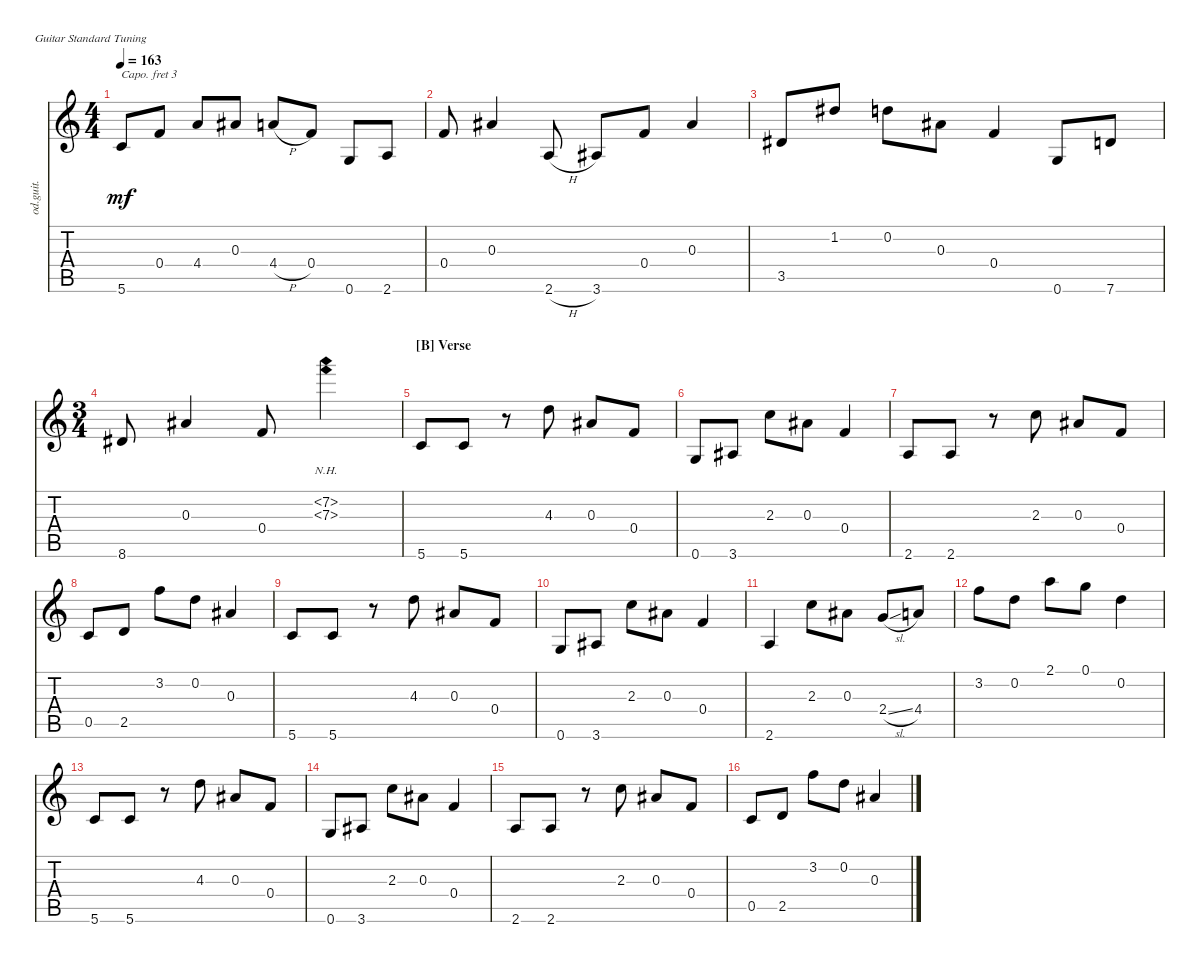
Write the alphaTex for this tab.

\bracketExtendMode nobrackets
\track ("Overdriven Guitar" "od.guit.") {instrument overdrivenguitar}
\staff {score tabs}
\capo 3
\tuning (E4 B3 G3 D3 A2 E2)
\ts (4 4)
\tempo 163
\clef g2
\ks aminor
5.6.8{dy mf beam Up} 0.4.8{beam Up} 4.4.8{beam Up} 0.3{acc #}.8{beam Up} 4.4{h}.8{beam Up} 0.4.8{beam Up} 0.6.8{beam Up} 2.6.8{beam Up} |
0.4.8{beam Up} 0.3{acc #}.4{beam Up} 2.6{h}.8{beam Up} 3.6{acc #}.8{beam Up} 0.4.8{beam Up} 0.3{acc #}.4{beam Up} |
3.5{acc #}.8{beam Up} 1.2{acc #}.8{beam Up} 0.2.8{beam Down} 0.3{acc #}.8{beam Down} 0.4.4{beam Up} 0.6.8{beam Up} 7.6.8{beam Up} |
\ts (3 4)
8.6{acc #}.8{beam Up} 0.3{acc #}.4{beam Up} 0.4.8{beam Up} (7.2{nh} 7.3{nh}).4{beam Down} |
\section ("B" "Verse")
5.6.8{beam Up} 5.6.8{beam Up} r.8{beam Down} 4.3.8{beam Down} 0.3{acc #}.8{beam Up} 0.4.8{beam Up} |
0.6.8{beam Up} 3.6{acc #}.8{beam Up} 2.3.8{beam Down} 0.3{acc #}.8{beam Down} 0.4.4{beam Up} |
2.6.8{beam Up} 2.6.8{beam Up} r.8{beam Down} 2.3.8{beam Down} 0.3{acc #}.8{beam Up} 0.4.8{beam Up} |
0.5.8{beam Up} 2.5.8{beam Up} 3.2.8{beam Down} 0.2.8{beam Down} 0.3{acc #}.4{beam Up} |
5.6.8{beam Up} 5.6.8{beam Up} r.8{beam Down} 4.3.8{beam Down} 0.3{acc #}.8{beam Up} 0.4.8{beam Up} |
0.6.8{beam Up} 3.6{acc #}.8{beam Up} 2.3.8{beam Down} 0.3{acc #}.8{beam Down} 0.4.4{beam Up} |
2.6.4{beam Up} 2.3.8{beam Down} 0.3{acc #}.8{beam Down} 2.4{sl}.8{beam Up} 4.4.8{beam Up} |
3.2.8{beam Down} 0.2.8{beam Down} 2.1.8{beam Down} 0.1.8{beam Down} 0.2.4{beam Down} |
5.6.8{beam Up} 5.6.8{beam Up} r.8{beam Down} 4.3.8{beam Down} 0.3{acc #}.8{beam Up} 0.4.8{beam Up} |
0.6.8{beam Up} 3.6{acc #}.8{beam Up} 2.3.8{beam Down} 0.3{acc #}.8{beam Down} 0.4.4{beam Up} |
2.6.8{beam Up} 2.6.8{beam Up} r.8{beam Down} 2.3.8{beam Down} 0.3{acc #}.8{beam Up} 0.4.8{beam Up} |
0.5.8{beam Up} 2.5.8{beam Up} 3.2.8{beam Down} 0.2.8{beam Down} 0.3{acc #}.4{beam Up}
